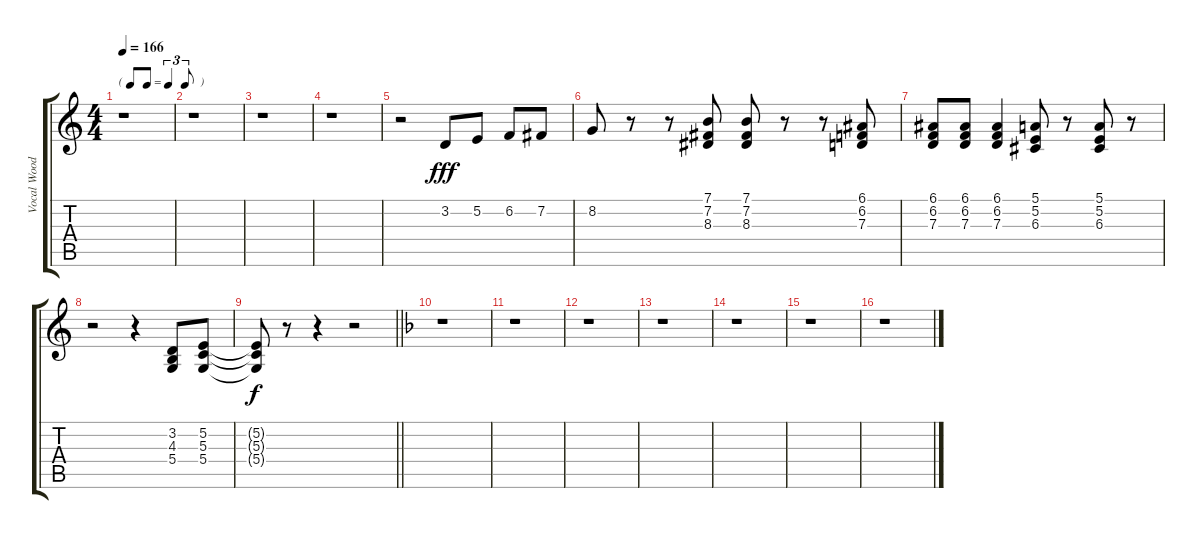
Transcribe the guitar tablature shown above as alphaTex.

\track ("Vocal Woodwind" "Vocal Wood") {instrument synthvoice}
\staff {score tabs}
\tuning (E4 B3 G3 D3 A2 E2) {hide}
\ts (4 4)
\tf triplet8th
\tempo 166
\clef g2
\ks c
r.1{dy fff} |
r.1 |
r.1 |
r.1 |
r.2 3.2.8 5.2.8 6.2.8 7.2.8 |
8.2.8 r.8 r.8 (7.1 7.2 8.3).8 (7.1 7.2 8.3).8 r.8 r.8 (6.1 6.2 7.3).8 |
(6.1 6.2 7.3).8 (6.1 6.2 7.3).8 (6.1 6.2 7.3).4 (5.1 5.2 6.3).8 r.8 (5.1 5.2 6.3).8 r.8 |
r.2 r.4 (3.2 4.3 5.4).8 (5.2 5.3 5.4).8 |
\barLineRight lightlight
(5.2{t} 5.3{t} 5.4{t}).8{dy f} r.8 r.4 r.2 |
\ks f
r.1 |
r.1 |
r.1 |
r.1 |
r.1 |
r.1 |
r.1
